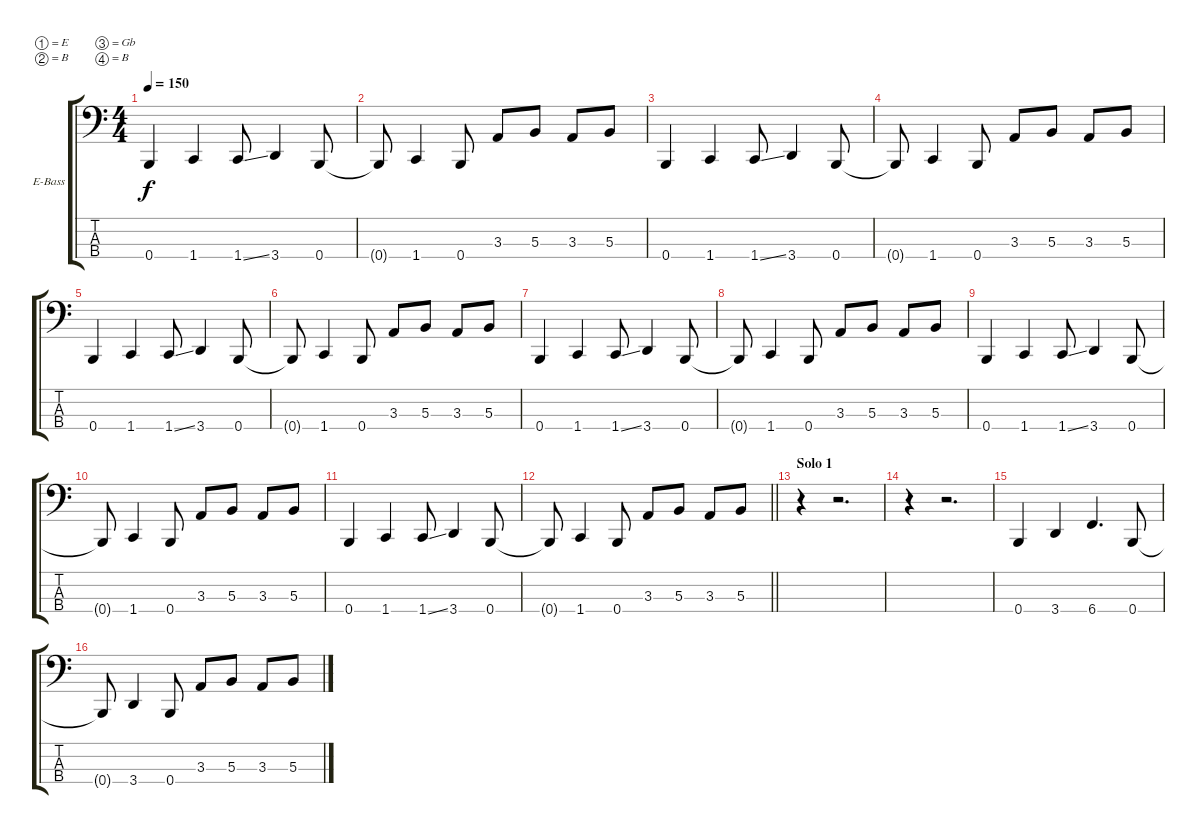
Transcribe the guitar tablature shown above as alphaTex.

\bracketExtendMode groupsimilarinstruments
\firstSystemTrackNameOrientation horizontal
\otherSystemsTrackNameOrientation horizontal
\track ("Adam Duce" "E-Bass") {instrument electricbassfinger}
\staff {score tabs}
\tuning (E2 B1 Gb1 B0)
\ts (4 4)
\tempo 150
\clef f4
\ks c
0.4.4{dy f} 1.4.4 1.4{ss}.8 3.4.4 0.4.8 |
0.4{t}.8 1.4.4 0.4.8 3.3.8 5.3.8 3.3.8 5.3.8 |
0.4.4 1.4.4 1.4{ss}.8 3.4.4 0.4.8 |
0.4{t}.8 1.4.4 0.4.8 3.3.8 5.3.8 3.3.8 5.3.8 |
0.4.4 1.4.4 1.4{ss}.8 3.4.4 0.4.8 |
0.4{t}.8 1.4.4 0.4.8 3.3.8 5.3.8 3.3.8 5.3.8 |
0.4.4 1.4.4 1.4{ss}.8 3.4.4 0.4.8 |
0.4{t}.8 1.4.4 0.4.8 3.3.8 5.3.8 3.3.8 5.3.8 |
0.4.4 1.4.4 1.4{ss}.8 3.4.4 0.4.8 |
0.4{t}.8 1.4.4 0.4.8 3.3.8 5.3.8 3.3.8 5.3.8 |
0.4.4 1.4.4 1.4{ss}.8 3.4.4 0.4.8 |
\barLineRight lightlight
0.4{t}.8 1.4.4 0.4.8 3.3.8 5.3.8 3.3.8 5.3.8 |
\section ("" "Solo 1")
r.4 r.2{d} |
r.4 r.2{d} |
0.4.4 3.4.4 6.4.4{d} 0.4.8 |
0.4{t}.8 3.4.4 0.4.8 3.3.8 5.3.8 3.3.8 5.3.8
